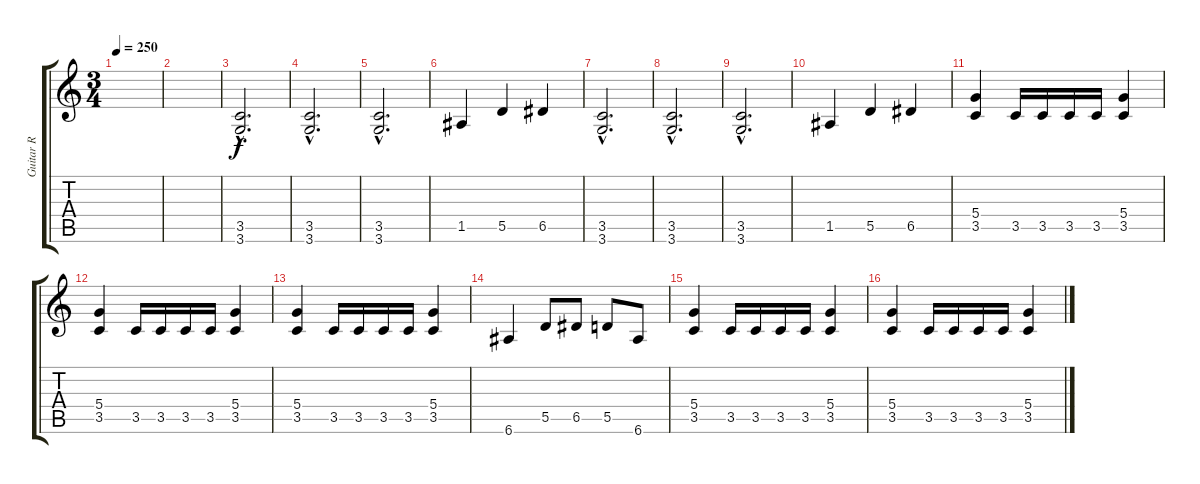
\track ("Guitar R" "Guitar R") {instrument distortionguitar}
\staff {score tabs}
\tuning (E4 B3 G3 D3 A2 E2) {hide}
\ts (3 4)
\tempo 250
\clef g2
\ks c
|
|
(3.5{hac} 3.6{hac}).2{d} |
(3.5{hac} 3.6{hac}).2{d} |
(3.5{hac} 3.6{hac}).2{d} |
1.5.4 5.5.4 6.5.4 |
(3.5{hac} 3.6{hac}).2{d} |
(3.5{hac} 3.6{hac}).2{d} |
(3.5{hac} 3.6{hac}).2{d} |
1.5.4 5.5.4 6.5.4 |
(5.4 3.5).4 3.5.16 3.5.16 3.5.16 3.5.16 (5.4 3.5).4 |
(5.4 3.5).4 3.5.16 3.5.16 3.5.16 3.5.16 (5.4 3.5).4 |
(5.4 3.5).4 3.5.16 3.5.16 3.5.16 3.5.16 (5.4 3.5).4 |
6.6.4 5.5.8 6.5.8 5.5.8 6.6.8 |
(5.4 3.5).4 3.5.16 3.5.16 3.5.16 3.5.16 (5.4 3.5).4 |
(5.4 3.5).4 3.5.16 3.5.16 3.5.16 3.5.16 (5.4 3.5).4
